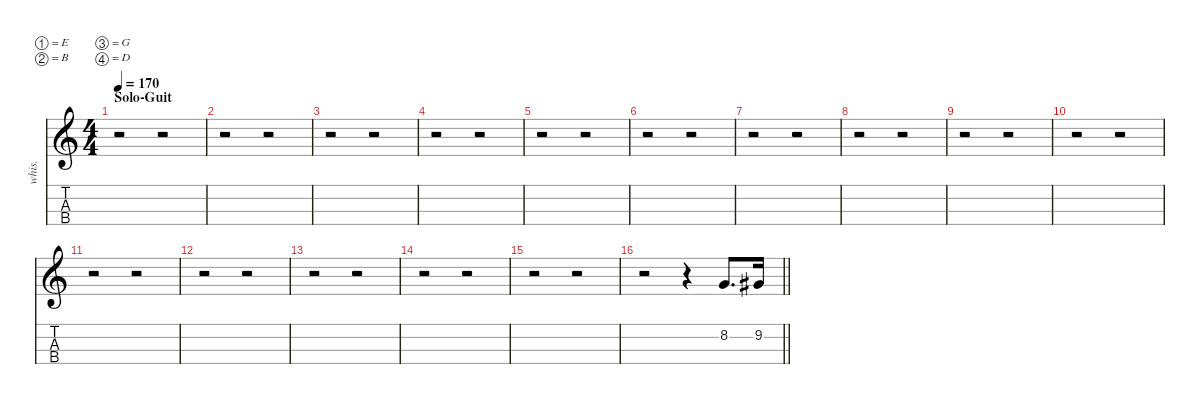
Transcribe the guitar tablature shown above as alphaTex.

\defaultSystemsLayout 4
\hideDynamics
\bracketExtendMode nobrackets
\otherSystemsTrackNameOrientation horizontal
\track ("Voz" "whis.") {instrument whistle}
\staff {score tabs}
\tuning (E4 B3 G3 D3)
\ts (4 4)
\section ("" "Solo-Guit")
\tempo 170
\clef g2
\ks c
r.2{dy f beam Down} r.2{beam Down} |
r.2{beam Down} r.2{beam Down} |
r.2{beam Down} r.2{beam Down} |
r.2{beam Down} r.2{beam Down} |
r.2{beam Down} r.2{beam Down} |
r.2{beam Down} r.2{beam Down} |
r.2{beam Down} r.2{beam Down} |
r.2{beam Down} r.2{beam Down} |
r.2{beam Down} r.2{beam Down} |
r.2{beam Down} r.2{beam Down} |
r.2{beam Down} r.2{beam Down} |
r.2{beam Down} r.2{beam Down} |
r.2{beam Down} r.2{beam Down} |
r.2{beam Down} r.2{beam Down} |
r.2{beam Down} r.2{beam Down} |
\barLineRight lightlight
r.2{beam Down} r.4{beam Down} 8.2.8{d beam Up} 9.2{acc #}.16{beam Up}
